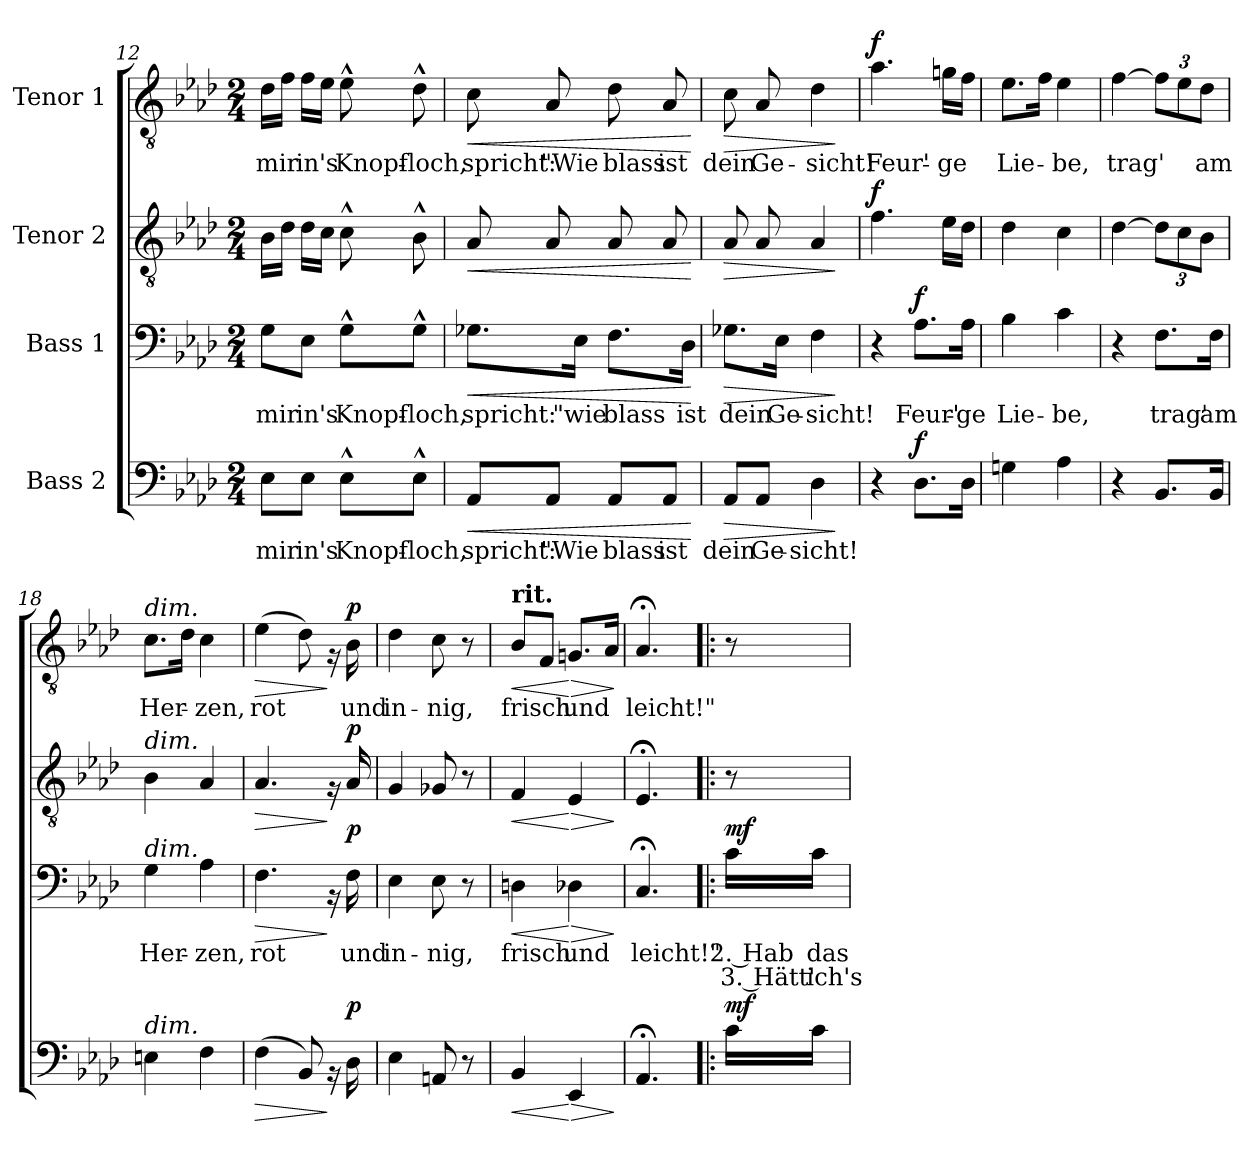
**kern	**text	**dynam	**kern	**text	**text	**dynam	**kern	**dynam	**kern	**text	**dynam
*part4	*part4	*part4	*part3	*part3	*part3	*part3	*part2	*part2	*part1	*part1	*part1
*staff4	*staff4	*staff4	*staff3	*staff3	*staff3	*staff3	*staff2	*staff2	*staff1	*staff1	*staff1
*I"Bass 2	*	*	*I"Bass 1	*	*	*	*I"Tenor 2	*	*I"Tenor 1	*	*
!!LO:PB:g=z
*clefF4	*	*	*clefF4	*	*	*	*clefGv2	*	*clefGv2	*	*
*k[b-e-a-d-]	*	*	*k[b-e-a-d-]	*	*	*	*k[b-e-a-d-]	*	*k[b-e-a-d-]	*	*
*M2/4	*	*	*M2/4	*	*	*	*M2/4	*	*M2/4	*	*
=12	=12	=12	=12	=12	=12	=12	=12	=12	=12	=12	=12
8E-\L	mir	.	8G\L	mir	.	.	16B-\LL	.	16d-\LL	mir	.
.	.	.	.	.	.	.	16d-\JJ	.	16f\JJ	.	.
8E-\J	in's	.	8E-\J	in's	.	.	16d-\LL	.	16f\LL	in's	.
.	.	.	.	.	.	.	16c\JJ	.	16e-\JJ	.	.
8E-^^\L	-Knopf-	.	8G^^\L	-Knopf-	.	.	8c^^\	.	8e-^^\	-Knopf-	.
8E-^^\J	-loch,	.	8G^^\J	-loch,	.	.	8B-^^\	.	8d-^^\	-loch,	.
=13	=13	=13	=13	=13	=13	=13	=13	=13	=13	=13	=13
!	!	!LO:HP:b	!	!	!	!LO:HP:b	!	!LO:HP:b	!	!	!LO:HP:b
8AA-/L	spricht:	<	8.G-X\L	spricht:	.	<	8A-/	<	8c\	spricht:	<
8AA-/J	"Wie	.	.	.	.	.	8A-/	.	8A-/	"Wie	.
.	.	.	16E-\Jk	"wie	.	.	.	.	.	.	.
8AA-/L	blass	.	8.F\L	blass	.	.	8A-/	.	8d-\	blass	.
8AA-/J	ist	.	.	.	.	.	8A-/	.	8A-/	ist	.
.	.	.	16D-\Jk	ist	.	.	.	.	.	.	.
.	.	[	.	.	.	[	.	[	.	.	[
=14	=14	=14	=14	=14	=14	=14	=14	=14	=14	=14	=14
!	!	!LO:HP:b	!	!	!	!LO:HP:b	!	!LO:HP:b	!	!	!LO:HP:b
8AA-/L	dein	>	8.G-X\L	dein	.	>	8A-/	>	8c\	dein	>
8AA-/J	Ge-	.	.	.	.	.	8A-/	.	8A-/	Ge-	.
.	.	.	16E-\Jk	Ge-	.	.	.	.	.	.	.
4D-\	-sicht!	.	4F\	-sicht!	.	.	4A-/	.	4d-\	-sicht!	.
.	.	]	.	.	.	]	.	]	.	.	]
!!LO:LB:g=z
=15	=15	=15	=15	=15	=15	=15	=15	=15	=15	=15	=15
*	*	*	*	*	*	*	*	*	*MM66	*	*
!	!	!	!	!	!	!	!	!LO:DY:a	!	!	!LO:DY:a
4r	.	.	4r	.	.	.	4.f\	f	4.a-\	Feur'-	f
!	!	!LO:DY:a	!	!	!	!LO:DY:a	!	!	!	!	!
8.D-\L	.	f	8.A-\L	Feur'-	.	f	.	.	.	.	.
.	.	.	.	.	.	.	16e-\LL	.	16gn\LL	-ge	.
16D-\Jk	.	.	16A-\Jk	-ge	.	.	16d-\JJ	.	16f\JJ	.	.
=16	=16	=16	=16	=16	=16	=16	=16	=16	=16	=16	=16
4Gn\	.	.	4B-\	Lie-	.	.	4d-\	.	8.e-\L	Lie-	.
.	.	.	.	.	.	.	.	.	16f\Jk	.	.
4A-\	.	.	4c\	-be,	.	.	4c\	.	4e-\	-be,	.
=17	=17	=17	=17	=17	=17	=17	=17	=17	=17	=17	=17
4r	.	.	4r	.	.	.	[4d-\	.	[4f\	trag'	.
8.BB-/L	.	.	8.F\L	trag'	.	.	12d-\L]	.	12f\L]	.	.
.	.	.	.	.	.	.	12c\	.	12e-\	.	.
.	.	.	.	.	.	.	12B-\J	.	12d-\J	am	.
16BB-/Jk	.	.	16F\Jk	am	.	.	.	.	.	.	.
=18	=18	=18	=18	=18	=18	=18	=18	=18	=18	=18	=18
!	!	!	!	!	!	!	!	!	!LO:TX:a:i:t=dim.	!	!
!	!	!	!	!	!	!	!LO:TX:a:i:t=dim.	!	!	!	!
!	!	!	!LO:TX:a:i:t=dim.	!	!	!	!	!	!	!	!
!LO:TX:a:i:t=dim.	!	!	!	!	!	!	!	!	!	!	!
4En\	.	.	4G\	Her-	.	.	4B-\	.	8.c\L	Her-	.
.	.	.	.	.	.	.	.	.	16d-\Jk	.	.
4F\	.	.	4A-\	-zen,	.	.	4A-/	.	4c\	-zen,	.
!!LO:LB:g=z
=19	=19	=19	=19	=19	=19	=19	=19	=19	=19	=19	=19
!	!	!LO:HP:b	!	!	!	!LO:HP:b	!	!LO:HP:b	!	!	!LO:HP:b
(4F\	.	>	4.F\	rot	.	>	4.A-/	>	(4e-\	rot	>
8BB-/)	.	.	.	.	.	.	.	.	8d-\)	.	.
16rBB	.	]	16rBB	.	.	]	16rG	]	16rG	.	]
!	!	!LO:DY:a	!	!	!	!LO:DY:a	!	!LO:DY:a	!	!	!LO:DY:a
16D-\	.	p	16F\	und	.	p	16A-/	p	16B-\	und	p
=20	=20	=20	=20	=20	=20	=20	=20	=20	=20	=20	=20
4E-\	.	.	4E-\	in-	.	.	4G/	.	4d-\	in-	.
8AAn/	.	.	8E-\	-nig,	.	.	8G-X/	.	8c\	-nig,	.
8r	.	.	8r	.	.	.	8r	.	8r	.	.
=21	=21	=21	=21	=21	=21	=21	=21	=21	=21	=21	=21
!	!	!	!	!	!	!	!	!	!LO:TX:a:B:t=rit.	!	!
!	!	!LO:HP:b	!	!	!	!LO:HP:b	!	!LO:HP:b	!	!	!LO:HP:b
4BB-/	.	<	4Dn\	frisch	.	<	4F/	<	8B-/L	frisch	<
.	.	.	.	.	.	.	.	.	8F/J	.	.
!	!	!LO:HP:n=1:b	!	!	!	!LO:HP:n=1:b	!	!LO:HP:n=1:b	!	!	!LO:HP:n=1:b
4EE-/	.	[ >	4D-X\	und	.	[ >	4E-/	[ >	8.Gn/L	und	[ >
.	.	.	.	.	.	.	.	.	16A-/Jk	.	.
.	.	]	.	.	.	]	.	]	.	.	]
=22	=22	=22	=22	=22	=22	=22	=22	=22	=22	=22	=22
4.AA-;</	.	.	4.C;</	leicht!"	.	.	4.E-;</	.	4.A-;</	leicht!"	.
!!LO:PB:g=z
=22X1!|:	=22X1!|:	=22X1!|:	=22X1!|:	=22X1!|:	=22X1!|:	=22X1!|:	=22X1!|:	=22X1!|:	=22X1!|:	=22X1!|:	=22X1!|:
*	*	*	*	*	*	*	*	*	*MM66	*	*
!	!	!LO:DY:a	!	!	!	!LO:DY:a	!	!	!	!	!
16c\LL	.	mf	16c\LL	2. Hab	3. Hätt'	mf	8r	.	8r	.	.
16c\JJ	.	.	16c\JJ	das	ich's	.	.	.	.	.	.
=	=	=	=	=	=	=	=	=	=	=	=
*-	*-	*-	*-	*-	*-	*-	*-	*-	*-	*-	*-
